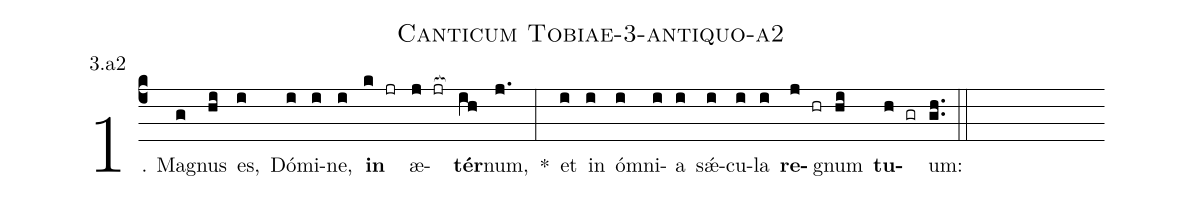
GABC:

name: Canticum Tobiae-3-antiquo-a2;
annotation: 3.a2;
%%
(c4)1. Ma(g)gnus(hi) es,(i) Dó(i)mi(i)ne,(i) <b>in</b>(k jr) æ(j jr[ocb:1{])<b>tér</b>(ih[ocb:0}])num,(j.) *(:) et(i) in(i) óm(i)ni(i)a(i) sǽ(i)cu(i)la(i) <b>re</b>(j hr)gnum(hi) <b>tu</b>(h gr)um:(gh..) (::)
